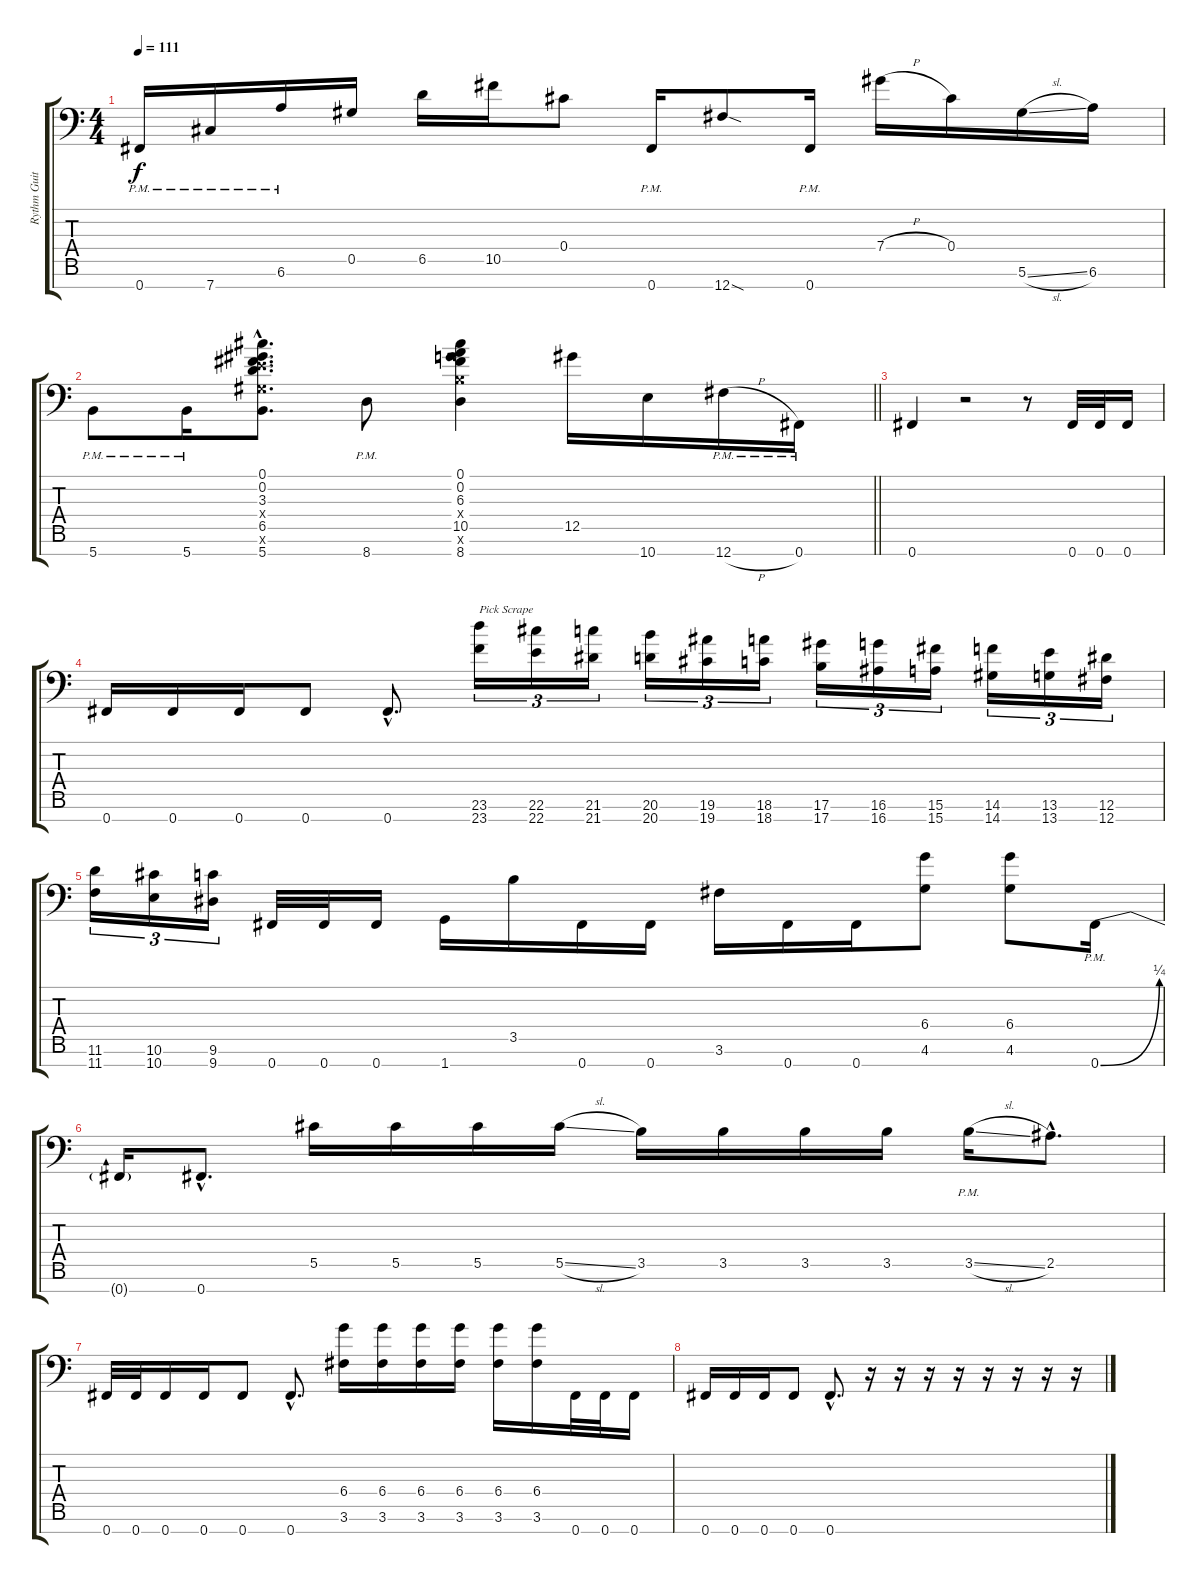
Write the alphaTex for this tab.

\track ("Rythm Guitar #2" "Rythm Guit") {instrument distortionguitar}
\staff {score tabs}
\tuning (Db4 Ab3 Eb3 Db3 Ab2 Eb2 Gb1) {hide}
\ts (4 4)
\tempo 111
\clef f4
\ks c
0.7{pm}.16{dy f} 7.7{pm}.16 6.6{pm}.16 0.5.16 6.5.16 10.5.16 0.4.8 0.7{pm}.16 12.7{sod}.8 0.7{pm}.16 7.4{h}.16 0.4.16 5.6{sl}.16 6.6.16 |
\barLineRight lightlight
5.7{pm}.8 5.7{pm}.16 (0.1{hac} 0.2{hac} 3.3{hac} 3.4{hac x} 6.5{hac} 5.6{hac x} 5.7{hac}).8{d} 8.7{pm}.8 (0.1 0.2 6.3 6.4{x} 10.5 8.6{x} 8.7).4 12.5.16 10.7.16 12.7{h pm}.16 0.7{pm}.16 |
\section ("" "")
0.7.4 r.2 r.8 0.7.32 0.7.32 0.7.16 |
0.7.16 0.7.16 0.7.16 0.7.8 0.7{hac}.8{d} (23.6 23.7).16{tu (3 2) txt "Pick Scrape" volume 9 instrument guitarharmonics} (22.6 22.7).16{tu (3 2)} (21.6 21.7).16{tu (3 2)} (20.6 20.7).16{tu (3 2)} (19.6 19.7).16{tu (3 2)} (18.6 18.7).16{tu (3 2)} (17.6 17.7).16{tu (3 2)} (16.6 16.7).16{tu (3 2)} (15.6 15.7).16{tu (3 2)} (14.6 14.7).16{tu (3 2)} (13.6 13.7).16{tu (3 2)} (12.6 12.7).16{tu (3 2)} |
(11.6 11.7).16{tu (3 2)} (10.6 10.7).16{tu (3 2)} (9.6 9.7).16{tu (3 2)} 0.7.32{volume 13 instrument distortionguitar} 0.7.32 0.7.16 1.7.16 3.5.16 0.7.16 0.7.16 3.6.16 0.7.16 0.7.16 (6.4 4.6).8 (6.4 4.6).8 0.7{be (bend 0 0 60 1) pm}.16 |
0.7{t}.16 0.7{hac}.8{d} 5.5.16 5.5.16 5.5.16 5.5{sl}.16 3.5.16 3.5.16 3.5.16 3.5.16 3.5{sl pm}.16 2.5{hac}.8{d} |
0.7.32 0.7.32 0.7.16 0.7.16 0.7.8 0.7{hac}.8{d} (6.4 3.6).16 (6.4 3.6).16 (6.4 3.6).16 (6.4 3.6).16 (6.4 3.6).16 (6.4 3.6).16 0.7.32 0.7.32 0.7.16 |
0.7.16 0.7.16 0.7.16 0.7.8 0.7{hac}.8{d} r.16 r.16 r.16 r.16 r.16 r.16 r.16 r.16
